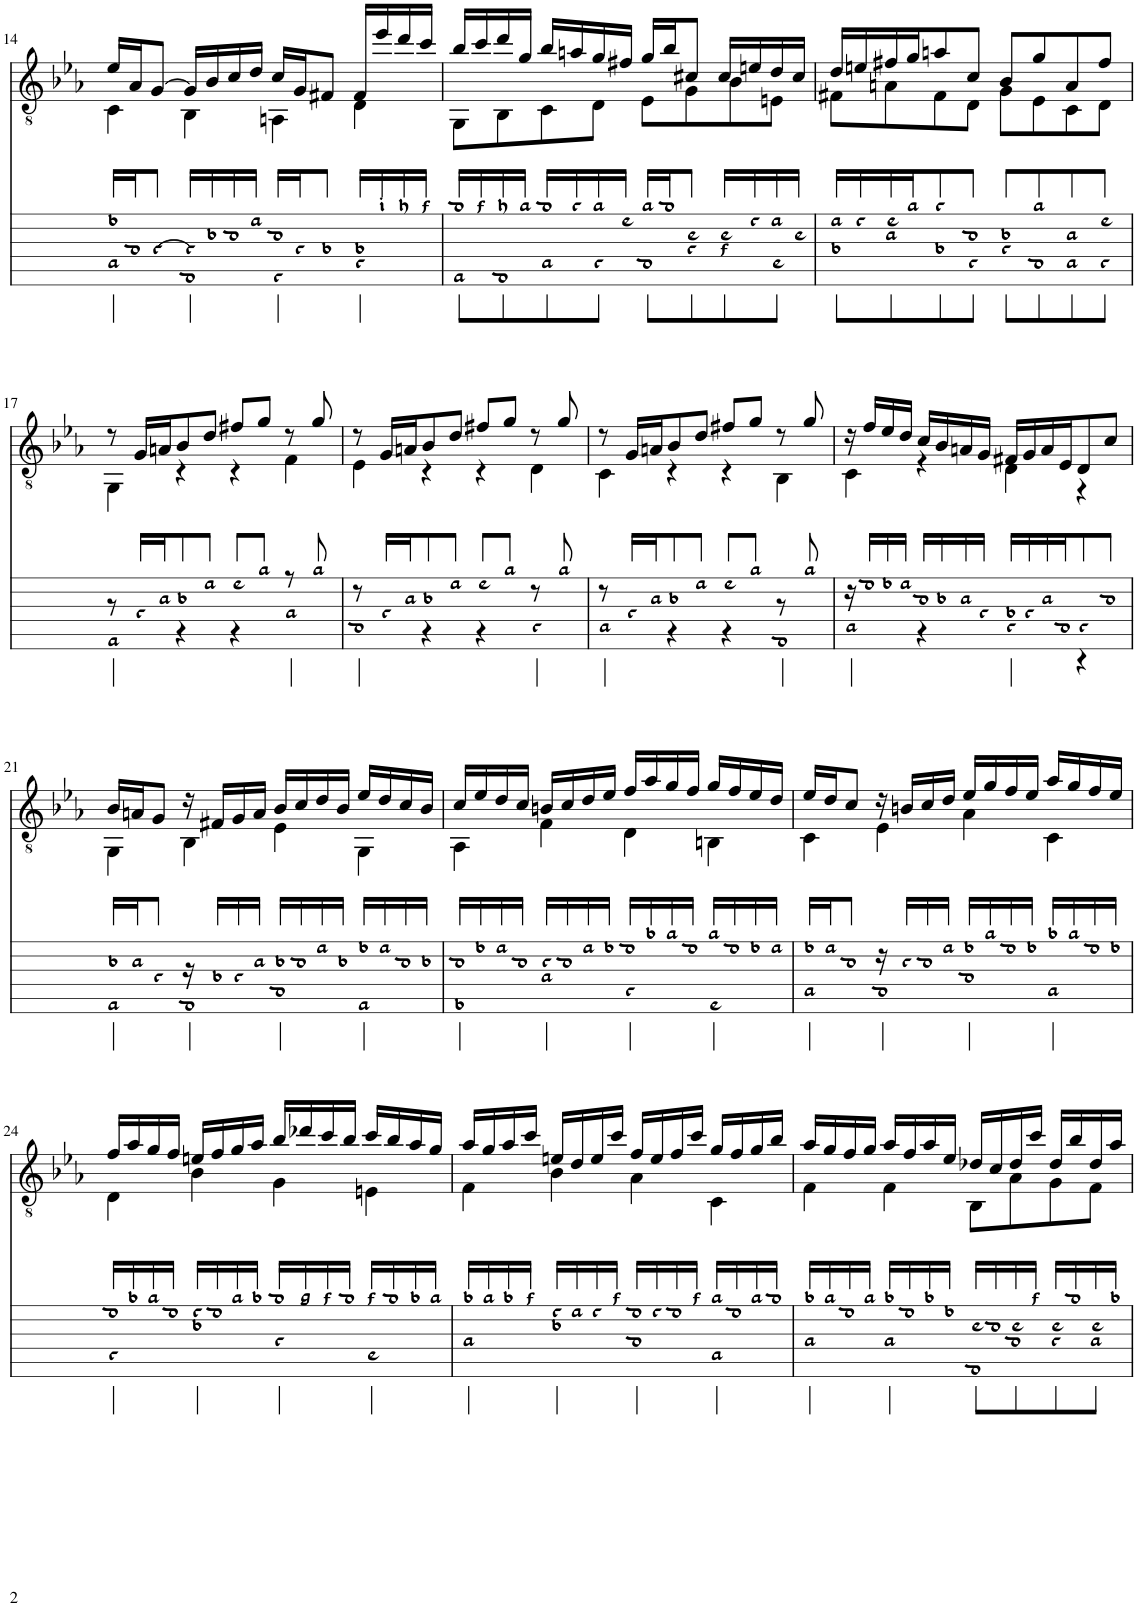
**kern	**kern
*part1	*part1
*staff2	*staff1
*I"Arciloutna	*
!!LO:PB:g=z
*	*clefGv2
*k[b-e-a-]	*k[b-e-a-]
*M2/2	*M2/2
*met(c|)	*met(c|)
=14	=14
*^	*^
16e-/LL	4C\	16e-/LL	4C\
16A-/J	.	16A-/J	.
[8G/J	.	[8G/J	.
16G/LL]	4BB-\	16G/LL]	4BB-\
16B-/	.	16B-/	.
16c/	.	16c/	.
16d/JJ	.	16d/JJ	.
16c/LL	4AAn\	16c/LL	4AAn\
16G/J	.	16G/J	.
8F#X/J	.	8F#X/J	.
16F#/LL	4D\	16F#/LL	4D\
16ee-/	.	16ee-/	.
16dd/	.	16dd/	.
16cc/JJ	.	16cc/JJ	.
=15	=15	=15	=15
16b-/LL	8GG\L	16b-/LL	8GG\L
16cc/	.	16cc/	.
16dd/	8BB-\	16dd/	8BB-\
16g/JJ	.	16g/JJ	.
16b-/LL	8C\	16b-/LL	8C\
16an/	.	16an/	.
16g/	8D\J	16g/	8D\J
16f#X/JJ	.	16f#X/JJ	.
16g/LL	8E-\L	16g/LL	8E-\L
16b-/J	.	16b-/J	.
8c#X/J	8G\	8c#X/J	8G\
16c#/LL	8B-\	16c#/LL	8B-\
16en/	.	16en/	.
16d/	8En\J	16d/	8En\J
16c#/JJ	.	16c#/JJ	.
=16	=16	=16	=16
16d/LL	8F#X\L	16d/LL	8F#X\L
16en/	.	16en/	.
16f#X/	8An\	16f#X/	8An\
16g/J	.	16g/J	.
8an/	8F#\	8an/	8F#\
8c/J	8D\J	8c/J	8D\J
8B-/L	8G\L	8B-/L	8G\L
8g/	8E-\	8g/	8E-\
8A/	8C\	8A/	8C\
8f#/J	8D\J	8f#/J	8D\J
!!LO:LB:g=z	!!
=17	=17	=17	=17
8r	4GG\	8r	4GG\
16G/LL	.	16G/LL	.
16An/J	.	16An/J	.
8B-/	4r	8B-/	4r
8d/J	.	8d/J	.
8f#X/L	4r	8f#X/L	4r
8g/J	.	8g/J	.
8r	4F\	8r	4F\
8g/	.	8g/	.
=18	=18	=18	=18
8r	4E-\	8r	4E-\
16G/LL	.	16G/LL	.
16An/J	.	16An/J	.
8B-/	4r	8B-/	4r
8d/J	.	8d/J	.
8f#X/L	4r	8f#X/L	4r
8g/J	.	8g/J	.
8r	4D\	8r	4D\
8g/	.	8g/	.
=19	=19	=19	=19
8r	4C\	8r	4C\
16G/LL	.	16G/LL	.
16An/J	.	16An/J	.
8B-/	4r	8B-/	4r
8d/J	.	8d/J	.
8f#X/L	4r	8f#X/L	4r
8g/J	.	8g/J	.
8r	4BB-\	8r	4BB-\
8g/	.	8g/	.
=20	=20	=20	=20
16r	4C\	16r	4C\
16f/LL	.	16f/LL	.
16e-/	.	16e-/	.
16d/JJ	.	16d/JJ	.
16c/LL	4r	16c/LL	4r
16B-/	.	16B-/	.
16An/	.	16An/	.
16G/JJ	.	16G/JJ	.
16F#X/LL	4D\	16F#X/LL	4D\
16G/	.	16G/	.
16A/	.	16A/	.
16E-/J	.	16E-/J	.
8D/	4r	8D/	4r
8c/J	.	8c/J	.
!!LO:LB:g=z	!!
=21	=21	=21	=21
16B-/LL	4GG\	16B-/LL	4GG\
16An/J	.	16An/J	.
8G/J	.	8G/J	.
16r	4BB-\	16r	4BB-\
16F#X/LL	.	16F#X/LL	.
16G/	.	16G/	.
16A/JJ	.	16A/JJ	.
16B-/LL	4E-\	16B-/LL	4E-\
16c/	.	16c/	.
16d/	.	16d/	.
16B-/JJ	.	16B-/JJ	.
16e-/LL	4GG\	16e-/LL	4GG\
16d/	.	16d/	.
16c/	.	16c/	.
16B-/JJ	.	16B-/JJ	.
=22	=22	=22	=22
16c/LL	4AA-\	16c/LL	4AA-\
16e-/	.	16e-/	.
16d/	.	16d/	.
16c/JJ	.	16c/JJ	.
16Bn/LL	4F\	16Bn/LL	4F\
16c/	.	16c/	.
16d/	.	16d/	.
16e-/JJ	.	16e-/JJ	.
16f/LL	4D\	16f/LL	4D\
16a-/	.	16a-/	.
16g/	.	16g/	.
16f/JJ	.	16f/JJ	.
16g/LL	4BBn\	16g/LL	4BBn\
16f/	.	16f/	.
16e-/	.	16e-/	.
16d/JJ	.	16d/JJ	.
=23	=23	=23	=23
16e-/LL	4C\	16e-/LL	4C\
16d/J	.	16d/J	.
8c/J	.	8c/J	.
16r	4E-\	16r	4E-\
16Bn/LL	.	16Bn/LL	.
16c/	.	16c/	.
16d/JJ	.	16d/JJ	.
16e-/LL	4A-\	16e-/LL	4A-\
16g/	.	16g/	.
16f/	.	16f/	.
16e-/JJ	.	16e-/JJ	.
16a-/LL	4C\	16a-/LL	4C\
16g/	.	16g/	.
16f/	.	16f/	.
16e-/JJ	.	16e-/JJ	.
!!LO:LB:g=z	!!
=24	=24	=24	=24
16f/LL	4D\	16f/LL	4D\
16a-/	.	16a-/	.
16g/	.	16g/	.
16f/JJ	.	16f/JJ	.
16en/LL	4B-\	16en/LL	4B-\
16f/	.	16f/	.
16g/	.	16g/	.
16a-/JJ	.	16a-/JJ	.
16b-/LL	4G\	16b-/LL	4G\
16dd-X/	.	16dd-X/	.
16cc/	.	16cc/	.
16b-/JJ	.	16b-/JJ	.
16cc/LL	4En\	16cc/LL	4En\
16b-/	.	16b-/	.
16a-/	.	16a-/	.
16g/JJ	.	16g/JJ	.
=25	=25	=25	=25
16a-/LL	4F\	16a-/LL	4F\
16g/	.	16g/	.
16a-/	.	16a-/	.
16cc/JJ	.	16cc/JJ	.
16en/LL	4B-\	16en/LL	4B-\
16d/	.	16d/	.
16e/	.	16e/	.
16cc/JJ	.	16cc/JJ	.
16f/LL	4A-\	16f/LL	4A-\
16e/	.	16e/	.
16f/	.	16f/	.
16cc/JJ	.	16cc/JJ	.
16g/LL	4C\	16g/LL	4C\
16f/	.	16f/	.
16g/	.	16g/	.
16b-/JJ	.	16b-/JJ	.
=26	=26	=26	=26
16a-/LL	4F\	16a-/LL	4F\
16g/	.	16g/	.
16f/	.	16f/	.
16g/JJ	.	16g/JJ	.
16a-/LL	4F\	16a-/LL	4F\
16f/	.	16f/	.
16a-/	.	16a-/	.
16e-/JJ	.	16e-/JJ	.
16d-X/LL	8BB-\L	16d-X/LL	8BB-\L
16c/	.	16c/	.
16d-/	8A-\	16d-/	8A-\
16cc/JJ	.	16cc/JJ	.
16d-/LL	8G\	16d-/LL	8G\
16b-/	.	16b-/	.
16d-/	8F\J	16d-/	8F\J
16a-/JJ	.	16a-/JJ	.
*v	*v	*	*
*	*v	*v
=	=
*-	*-
